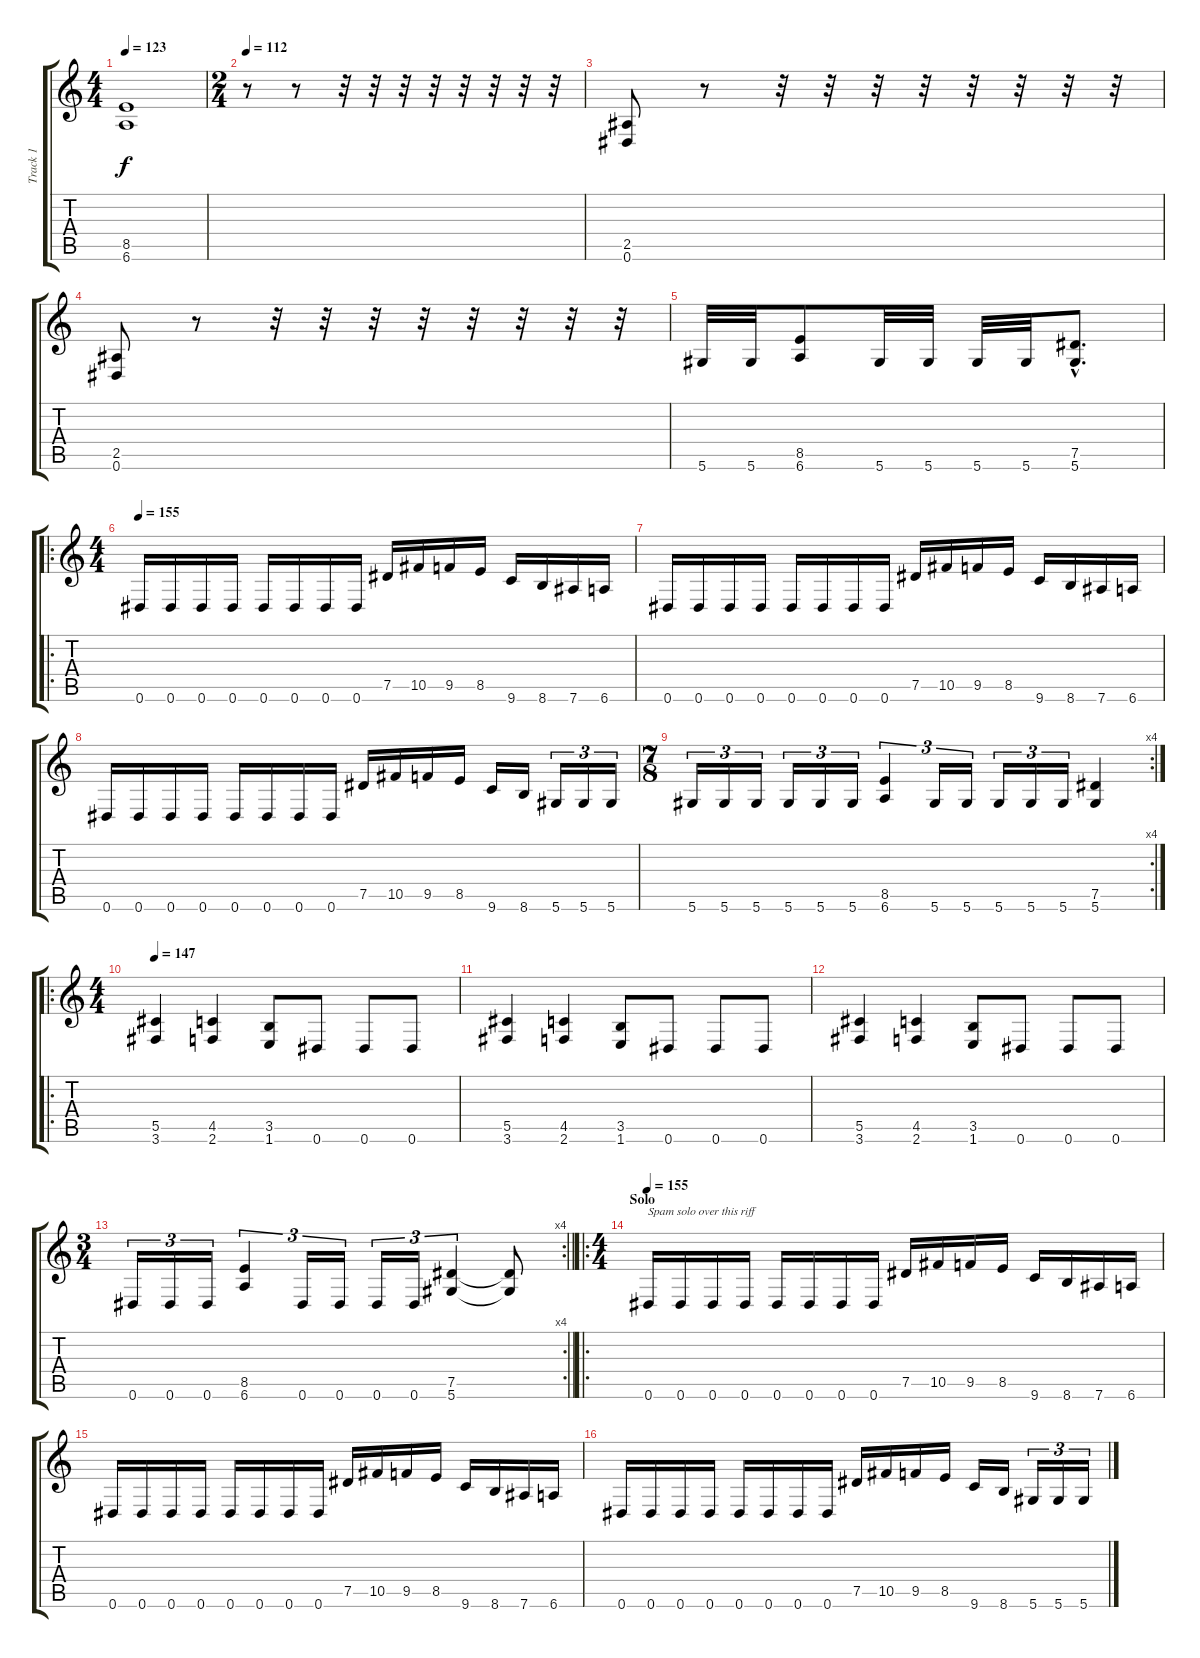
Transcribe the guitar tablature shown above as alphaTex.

\track ("Track 1" "Track 1") {instrument overdrivenguitar}
\staff {score tabs}
\tuning (Eb4 Bb3 Gb3 Db3 Ab2 Eb2) {hide}
\ts (4 4)
\tempo 123
\clef g2
\ks c
(8.5{t} 6.6{t}).1{dy f} |
\ts (2 4)
\tempo 112
r.8 r.8 r.32 r.32 r.32 r.32 r.32 r.32 r.32 r.32 |
(2.5 0.6).8 r.8 r.32 r.32 r.32 r.32 r.32 r.32 r.32 r.32 |
(2.5 0.6).8 r.8 r.32 r.32 r.32 r.32 r.32 r.32 r.32 r.32 |
5.6.32 5.6.32 (8.5 6.6).8 5.6.32 5.6.32 5.6.32 5.6.32 (7.5{hac} 5.6{hac}).8{d} |
\ro
\ts (4 4)
\tempo 155
0.6.16 0.6.16 0.6.16 0.6.16 0.6.16 0.6.16 0.6.16 0.6.16 7.5.16 10.5.16 9.5.16 8.5.16 9.6.16 8.6.16 7.6.16 6.6.16 |
0.6.16 0.6.16 0.6.16 0.6.16 0.6.16 0.6.16 0.6.16 0.6.16 7.5.16 10.5.16 9.5.16 8.5.16 9.6.16 8.6.16 7.6.16 6.6.16 |
0.6.16 0.6.16 0.6.16 0.6.16 0.6.16 0.6.16 0.6.16 0.6.16 7.5.16 10.5.16 9.5.16 8.5.16 9.6.16 8.6.16 5.6.16{tu (3 2)} 5.6.16{tu (3 2)} 5.6.16{tu (3 2)} |
\rc 4
\ts (7 8)
5.6.16{tu (3 2)} 5.6.16{tu (3 2)} 5.6.16{tu (3 2)} 5.6.16{tu (3 2)} 5.6.16{tu (3 2)} 5.6.16{tu (3 2)} (8.5 6.6).4{tu (3 2)} 5.6.16{tu (3 2)} 5.6.16{tu (3 2)} 5.6.16{tu (3 2)} 5.6.16{tu (3 2)} 5.6.16{tu (3 2)} (7.5 5.6).4 |
\ro
\ts (4 4)
\tempo 147
(5.5 3.6).4 (4.5 2.6).4 (3.5 1.6).8 0.6.8 0.6.8 0.6.8 |
(5.5 3.6).4 (4.5 2.6).4 (3.5 1.6).8 0.6.8 0.6.8 0.6.8 |
(5.5 3.6).4 (4.5 2.6).4 (3.5 1.6).8 0.6.8 0.6.8 0.6.8 |
\rc 4
\ts (3 4)
\barLineRight lightlight
0.6.16{tu (3 2)} 0.6.16{tu (3 2)} 0.6.16{tu (3 2)} (8.5 6.6).4{tu (3 2)} 0.6.16{tu (3 2)} 0.6.16{tu (3 2)} 0.6.16{tu (3 2)} 0.6.16{tu (3 2)} (7.5 5.6).4{tu (3 2)} (7.5{t} 5.6{t}).8 |
\ro
\ts (4 4)
\section ("" "Solo")
\tempo 155
0.6.16{txt "Spam solo over this riff"} 0.6.16 0.6.16 0.6.16 0.6.16 0.6.16 0.6.16 0.6.16 7.5.16 10.5.16 9.5.16 8.5.16 9.6.16 8.6.16 7.6.16 6.6.16 |
0.6.16 0.6.16 0.6.16 0.6.16 0.6.16 0.6.16 0.6.16 0.6.16 7.5.16 10.5.16 9.5.16 8.5.16 9.6.16 8.6.16 7.6.16 6.6.16 |
0.6.16 0.6.16 0.6.16 0.6.16 0.6.16 0.6.16 0.6.16 0.6.16 7.5.16 10.5.16 9.5.16 8.5.16 9.6.16 8.6.16 5.6.16{tu (3 2)} 5.6.16{tu (3 2)} 5.6.16{tu (3 2)}
